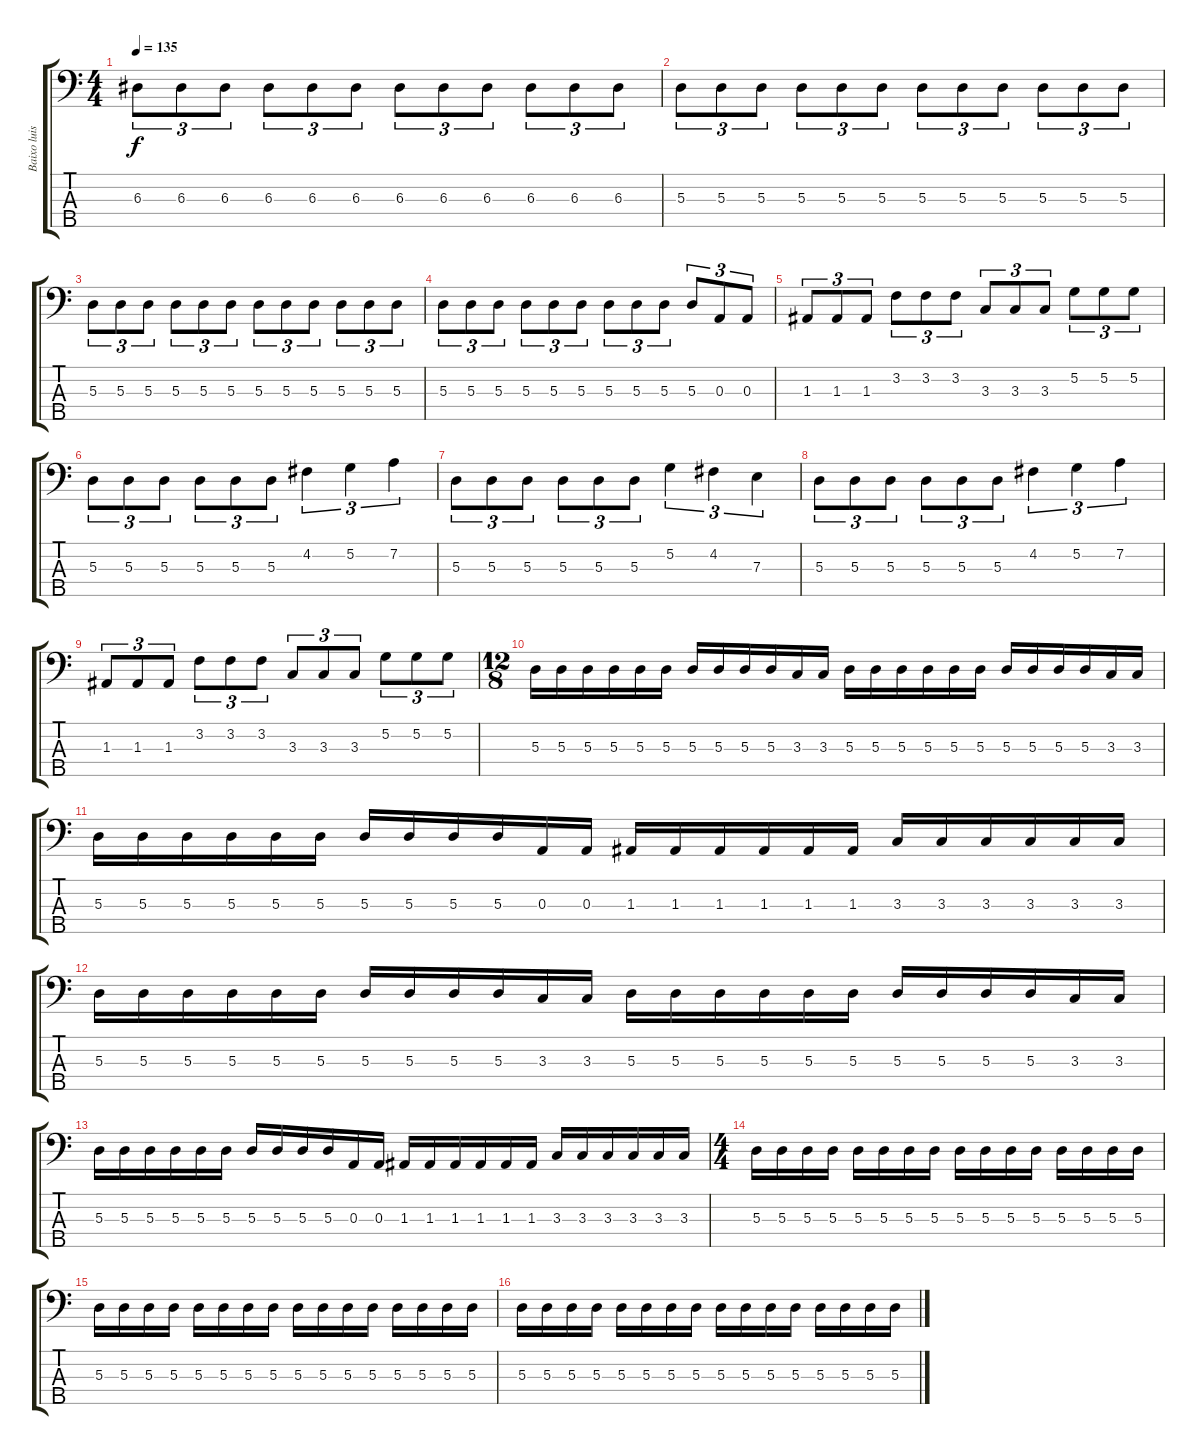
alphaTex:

\track ("Baixo luis" "Baixo luis") {instrument electricbassfinger}
\staff {score tabs}
\tuning (G2 D2 A1 E1 B0) {hide}
\ts (4 4)
\tempo 135
\clef f4
\ks c
6.3.8{tu (3 2) dy f} 6.3.8{tu (3 2)} 6.3.8{tu (3 2)} 6.3.8{tu (3 2)} 6.3.8{tu (3 2)} 6.3.8{tu (3 2)} 6.3.8{tu (3 2)} 6.3.8{tu (3 2)} 6.3.8{tu (3 2)} 6.3.8{tu (3 2)} 6.3.8{tu (3 2)} 6.3.8{tu (3 2)} |
5.3.8{tu (3 2)} 5.3.8{tu (3 2)} 5.3.8{tu (3 2)} 5.3.8{tu (3 2)} 5.3.8{tu (3 2)} 5.3.8{tu (3 2)} 5.3.8{tu (3 2)} 5.3.8{tu (3 2)} 5.3.8{tu (3 2)} 5.3.8{tu (3 2)} 5.3.8{tu (3 2)} 5.3.8{tu (3 2)} |
5.3.8{tu (3 2)} 5.3.8{tu (3 2)} 5.3.8{tu (3 2)} 5.3.8{tu (3 2)} 5.3.8{tu (3 2)} 5.3.8{tu (3 2)} 5.3.8{tu (3 2)} 5.3.8{tu (3 2)} 5.3.8{tu (3 2)} 5.3.8{tu (3 2)} 5.3.8{tu (3 2)} 5.3.8{tu (3 2)} |
5.3.8{tu (3 2)} 5.3.8{tu (3 2)} 5.3.8{tu (3 2)} 5.3.8{tu (3 2)} 5.3.8{tu (3 2)} 5.3.8{tu (3 2)} 5.3.8{tu (3 2)} 5.3.8{tu (3 2)} 5.3.8{tu (3 2)} 5.3.8{tu (3 2)} 0.3.8{tu (3 2)} 0.3.8{tu (3 2)} |
1.3.8{tu (3 2)} 1.3.8{tu (3 2)} 1.3.8{tu (3 2)} 3.2.8{tu (3 2)} 3.2.8{tu (3 2)} 3.2.8{tu (3 2)} 3.3.8{tu (3 2)} 3.3.8{tu (3 2)} 3.3.8{tu (3 2)} 5.2.8{tu (3 2)} 5.2.8{tu (3 2)} 5.2.8{tu (3 2)} |
5.3.8{tu (3 2)} 5.3.8{tu (3 2)} 5.3.8{tu (3 2)} 5.3.8{tu (3 2)} 5.3.8{tu (3 2)} 5.3.8{tu (3 2)} 4.2.4{tu (3 2)} 5.2.4{tu (3 2)} 7.2.4{tu (3 2)} |
5.3.8{tu (3 2)} 5.3.8{tu (3 2)} 5.3.8{tu (3 2)} 5.3.8{tu (3 2)} 5.3.8{tu (3 2)} 5.3.8{tu (3 2)} 5.2.4{tu (3 2)} 4.2.4{tu (3 2)} 7.3.4{tu (3 2)} |
5.3.8{tu (3 2)} 5.3.8{tu (3 2)} 5.3.8{tu (3 2)} 5.3.8{tu (3 2)} 5.3.8{tu (3 2)} 5.3.8{tu (3 2)} 4.2.4{tu (3 2)} 5.2.4{tu (3 2)} 7.2.4{tu (3 2)} |
1.3.8{tu (3 2)} 1.3.8{tu (3 2)} 1.3.8{tu (3 2)} 3.2.8{tu (3 2)} 3.2.8{tu (3 2)} 3.2.8{tu (3 2)} 3.3.8{tu (3 2)} 3.3.8{tu (3 2)} 3.3.8{tu (3 2)} 5.2.8{tu (3 2)} 5.2.8{tu (3 2)} 5.2.8{tu (3 2)} |
\ts (12 8)
5.3.16 5.3.16 5.3.16 5.3.16 5.3.16 5.3.16 5.3.16 5.3.16 5.3.16 5.3.16 3.3.16 3.3.16 5.3.16 5.3.16 5.3.16 5.3.16 5.3.16 5.3.16 5.3.16 5.3.16 5.3.16 5.3.16 3.3.16 3.3.16 |
5.3.16 5.3.16 5.3.16 5.3.16 5.3.16 5.3.16 5.3.16 5.3.16 5.3.16 5.3.16 0.3.16 0.3.16 1.3.16 1.3.16 1.3.16 1.3.16 1.3.16 1.3.16 3.3.16 3.3.16 3.3.16 3.3.16 3.3.16 3.3.16 |
5.3.16 5.3.16 5.3.16 5.3.16 5.3.16 5.3.16 5.3.16 5.3.16 5.3.16 5.3.16 3.3.16 3.3.16 5.3.16 5.3.16 5.3.16 5.3.16 5.3.16 5.3.16 5.3.16 5.3.16 5.3.16 5.3.16 3.3.16 3.3.16 |
5.3.16 5.3.16 5.3.16 5.3.16 5.3.16 5.3.16 5.3.16 5.3.16 5.3.16 5.3.16 0.3.16 0.3.16 1.3.16 1.3.16 1.3.16 1.3.16 1.3.16 1.3.16 3.3.16 3.3.16 3.3.16 3.3.16 3.3.16 3.3.16 |
\ts (4 4)
5.3.16 5.3.16 5.3.16 5.3.16 5.3.16 5.3.16 5.3.16 5.3.16 5.3.16 5.3.16 5.3.16 5.3.16 5.3.16 5.3.16 5.3.16 5.3.16 |
5.3.16 5.3.16 5.3.16 5.3.16 5.3.16 5.3.16 5.3.16 5.3.16 5.3.16 5.3.16 5.3.16 5.3.16 5.3.16 5.3.16 5.3.16 5.3.16 |
5.3.16 5.3.16 5.3.16 5.3.16 5.3.16 5.3.16 5.3.16 5.3.16 5.3.16 5.3.16 5.3.16 5.3.16 5.3.16 5.3.16 5.3.16 5.3.16
